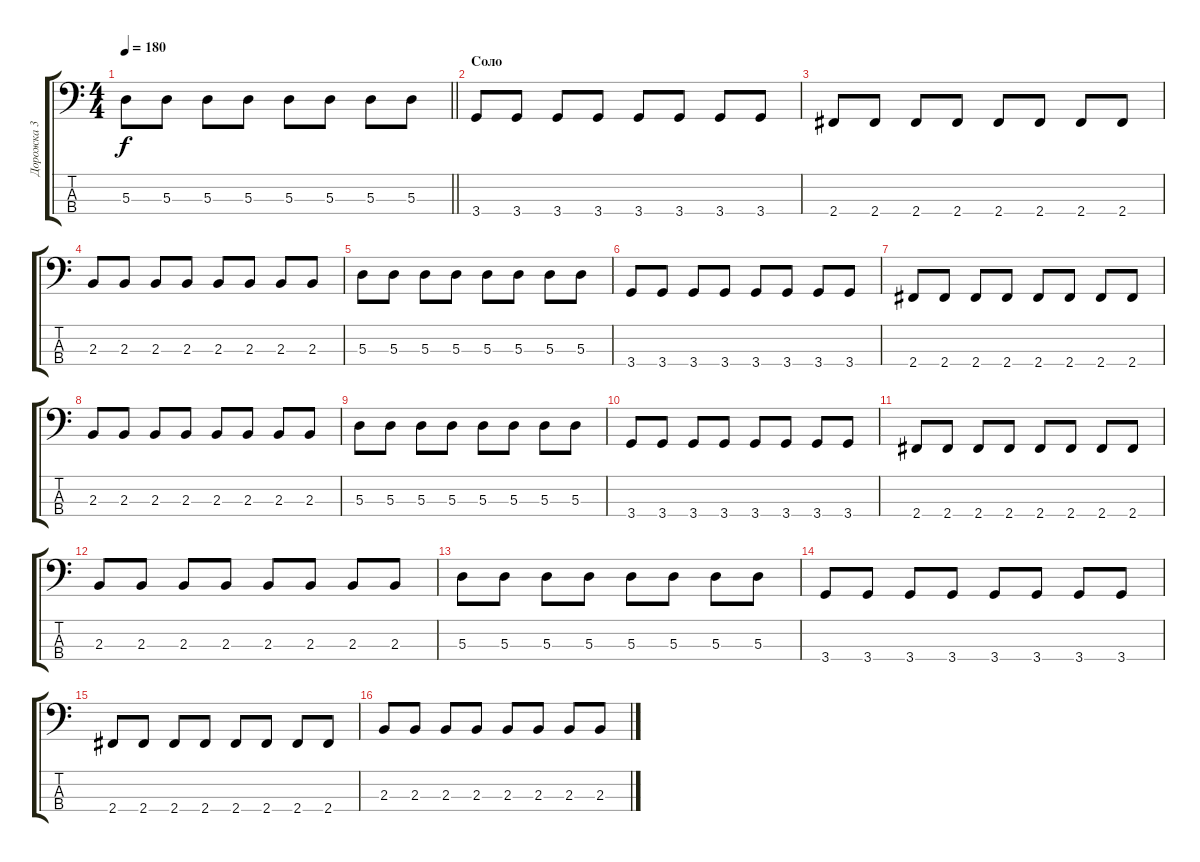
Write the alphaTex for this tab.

\track ("Дорожка 3" "Дорожка 3") {instrument slapbass2}
\staff {score tabs}
\tuning (G2 D2 A1 E1) {hide}
\ts (4 4)
\tempo 180
\clef f4
\barLineRight lightlight
\ks c
5.3.8{dy f} 5.3.8 5.3.8 5.3.8 5.3.8 5.3.8 5.3.8 5.3.8 |
\section ("" "Соло")
3.4.8 3.4.8 3.4.8 3.4.8 3.4.8 3.4.8 3.4.8 3.4.8 |
2.4.8 2.4.8 2.4.8 2.4.8 2.4.8 2.4.8 2.4.8 2.4.8 |
2.3.8 2.3.8 2.3.8 2.3.8 2.3.8 2.3.8 2.3.8 2.3.8 |
5.3.8 5.3.8 5.3.8 5.3.8 5.3.8 5.3.8 5.3.8 5.3.8 |
3.4.8 3.4.8 3.4.8 3.4.8 3.4.8 3.4.8 3.4.8 3.4.8 |
2.4.8 2.4.8 2.4.8 2.4.8 2.4.8 2.4.8 2.4.8 2.4.8 |
2.3.8 2.3.8 2.3.8 2.3.8 2.3.8 2.3.8 2.3.8 2.3.8 |
5.3.8 5.3.8 5.3.8 5.3.8 5.3.8 5.3.8 5.3.8 5.3.8 |
3.4.8 3.4.8 3.4.8 3.4.8 3.4.8 3.4.8 3.4.8 3.4.8 |
2.4.8 2.4.8 2.4.8 2.4.8 2.4.8 2.4.8 2.4.8 2.4.8 |
2.3.8 2.3.8 2.3.8 2.3.8 2.3.8 2.3.8 2.3.8 2.3.8 |
5.3.8 5.3.8 5.3.8 5.3.8 5.3.8 5.3.8 5.3.8 5.3.8 |
3.4.8 3.4.8 3.4.8 3.4.8 3.4.8 3.4.8 3.4.8 3.4.8 |
2.4.8 2.4.8 2.4.8 2.4.8 2.4.8 2.4.8 2.4.8 2.4.8 |
2.3.8 2.3.8 2.3.8 2.3.8 2.3.8 2.3.8 2.3.8 2.3.8
